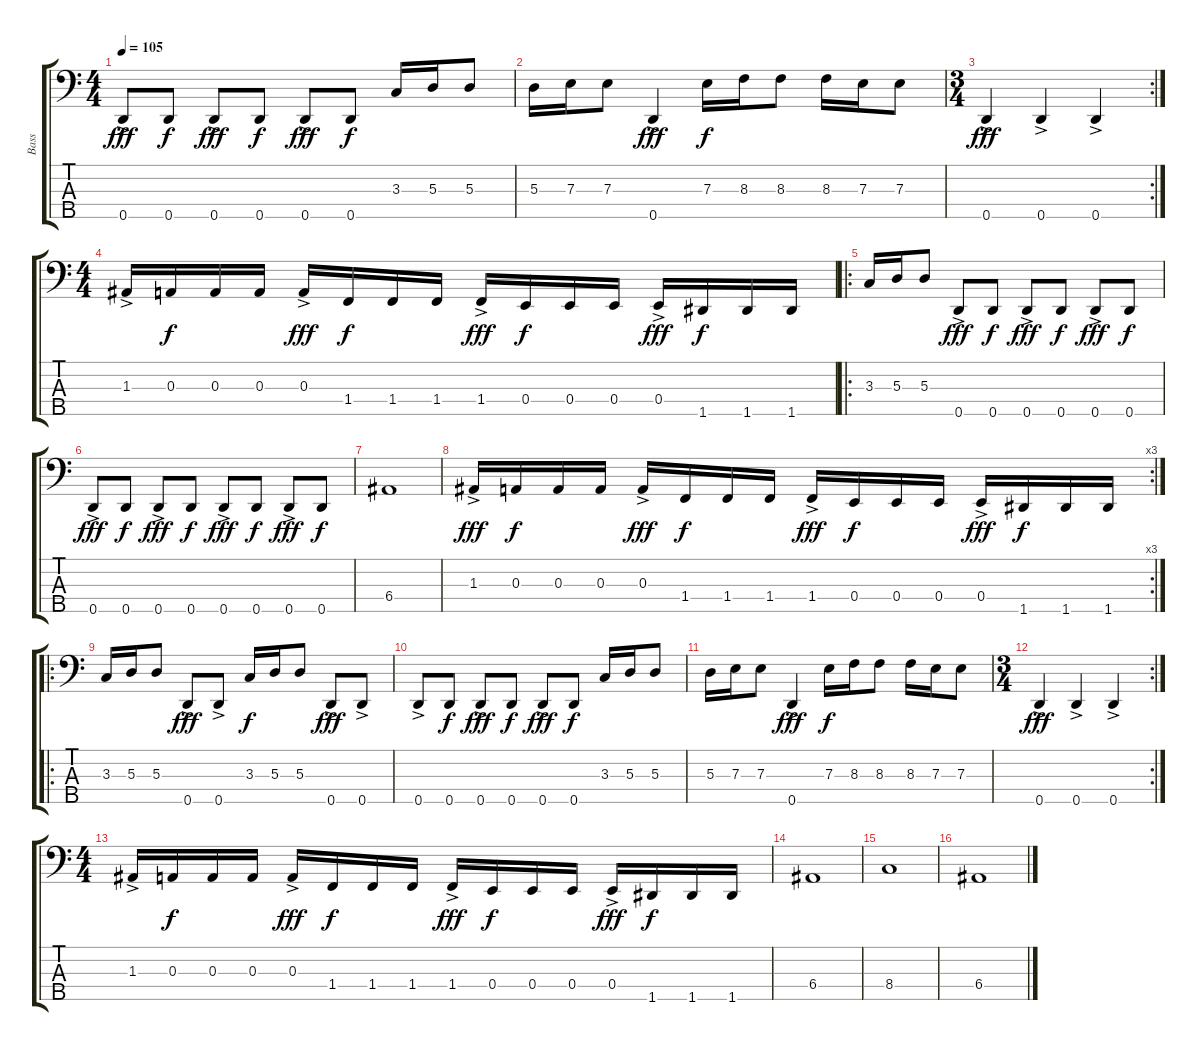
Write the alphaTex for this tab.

\track ("Bass" "Bass") {instrument electricbasspick}
\staff {score tabs}
\tuning (G2 D2 A1 E1 D1) {hide}
\ts (4 4)
\tempo 105
\clef f4
\ks c
0.5{ac}.8{dy fff} 0.5.8{dy f} 0.5{ac}.8{dy fff} 0.5.8{dy f} 0.5{ac}.8{dy fff} 0.5.8{dy f} 3.3.16 5.3.16 5.3.8 |
5.3.16 7.3.16 7.3.8 0.5{ac}.4{dy fff} 7.3.16{dy f} 8.3.16 8.3.8 8.3.16 7.3.16 7.3.8 |
\rc 2
\ts (3 4)
0.5{ac}.4{dy fff} 0.5{ac}.4 0.5{ac}.4 |
\ts (4 4)
1.3{ac}.16 0.3.16{dy f} 0.3.16 0.3.16 0.3{ac}.16{dy fff} 1.4.16{dy f} 1.4.16 1.4.16 1.4{ac}.16{dy fff} 0.4.16{dy f} 0.4.16 0.4.16 0.4{ac}.16{dy fff} 1.5.16{dy f} 1.5.16 1.5.16 |
\ro
3.3.16 5.3.16 5.3.8 0.5{ac}.8{dy fff} 0.5.8{dy f} 0.5{ac}.8{dy fff} 0.5.8{dy f} 0.5{ac}.8{dy fff} 0.5.8{dy f} |
0.5{ac}.8{dy fff} 0.5.8{dy f} 0.5{ac}.8{dy fff} 0.5.8{dy f} 0.5{ac}.8{dy fff} 0.5.8{dy f} 0.5{ac}.8{dy fff} 0.5.8{dy f} |
6.4.1 |
\rc 3
1.3{ac}.16{dy fff} 0.3.16{dy f} 0.3.16 0.3.16 0.3{ac}.16{dy fff} 1.4.16{dy f} 1.4.16 1.4.16 1.4{ac}.16{dy fff} 0.4.16{dy f} 0.4.16 0.4.16 0.4{ac}.16{dy fff} 1.5.16{dy f} 1.5.16 1.5.16 |
\ro
3.3.16 5.3.16 5.3.8 0.5{ac}.8{dy fff} 0.5{ac}.8 3.3.16{dy f} 5.3.16 5.3.8 0.5{ac}.8{dy fff} 0.5{ac}.8 |
0.5{ac}.8 0.5.8{dy f} 0.5{ac}.8{dy fff} 0.5.8{dy f} 0.5{ac}.8{dy fff} 0.5.8{dy f} 3.3.16 5.3.16 5.3.8 |
5.3.16 7.3.16 7.3.8 0.5{ac}.4{dy fff} 7.3.16{dy f} 8.3.16 8.3.8 8.3.16 7.3.16 7.3.8 |
\rc 2
\ts (3 4)
0.5{ac}.4{dy fff} 0.5{ac}.4 0.5{ac}.4 |
\ts (4 4)
1.3{ac}.16 0.3.16{dy f} 0.3.16 0.3.16 0.3{ac}.16{dy fff} 1.4.16{dy f} 1.4.16 1.4.16 1.4{ac}.16{dy fff} 0.4.16{dy f} 0.4.16 0.4.16 0.4{ac}.16{dy fff} 1.5.16{dy f} 1.5.16 1.5.16 |
6.4.1 |
8.4.1 |
6.4.1
